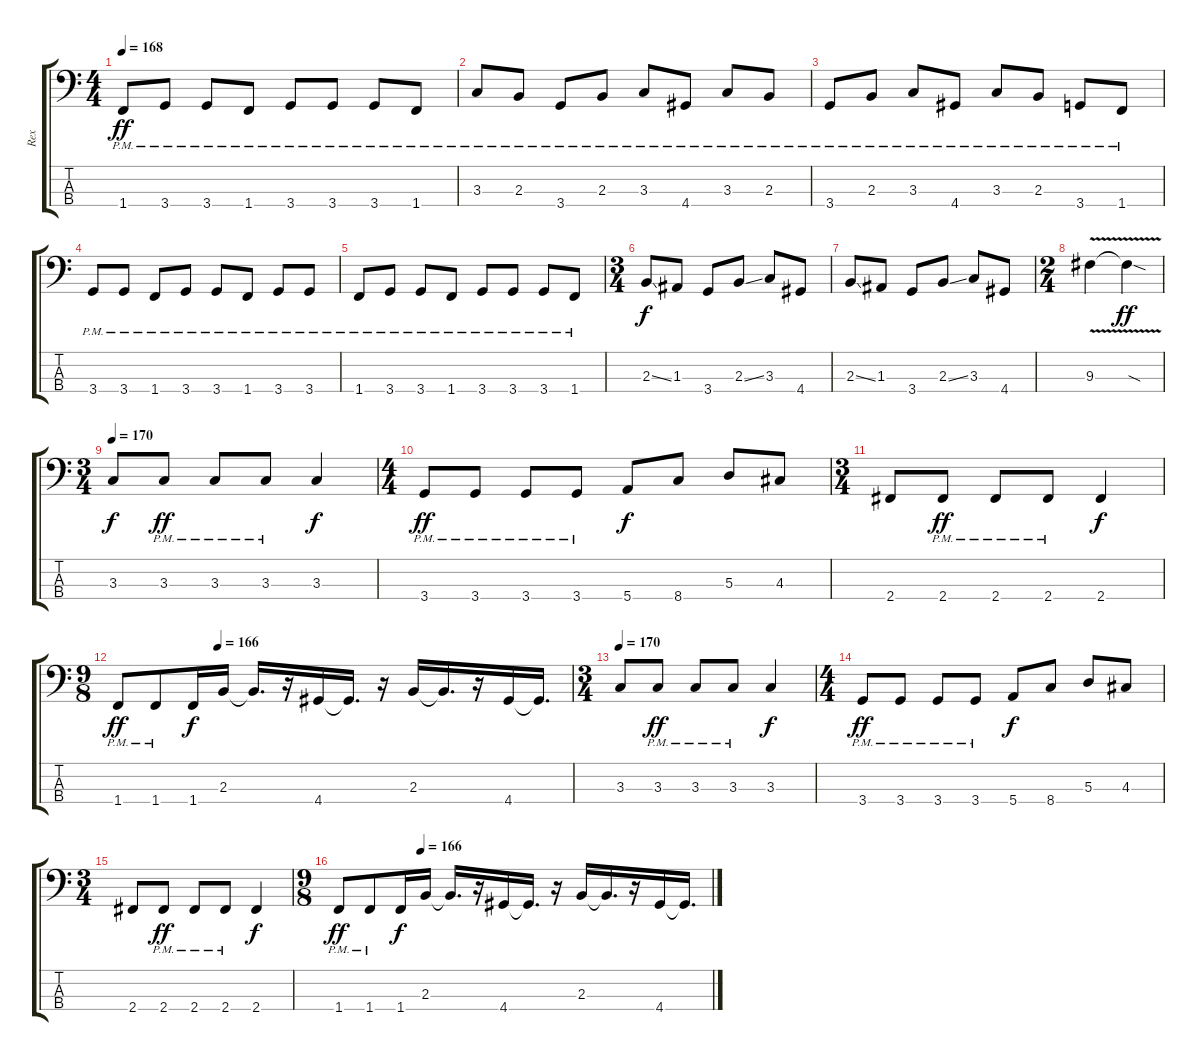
\track ("Rex" "Rex") {instrument electricbasspick}
\staff {score tabs}
\tuning (G2 D2 A1 E1) {hide}
\ts (4 4)
\tempo 168
\clef f4
\ks c
1.4{pm}.8{dy ff} 3.4{pm}.8 3.4{pm}.8 1.4{pm}.8 3.4{pm}.8 3.4{pm}.8 3.4{pm}.8 1.4{pm}.8 |
3.3{pm}.8 2.3{pm}.8 3.4{pm}.8 2.3{pm}.8 3.3{pm}.8 4.4{pm}.8 3.3{pm}.8 2.3{pm}.8 |
3.4{pm}.8 2.3{pm}.8 3.3{pm}.8 4.4{pm}.8 3.3{pm}.8 2.3{pm}.8 3.4{pm}.8 1.4{pm}.8 |
3.4{pm}.8 3.4{pm}.8 1.4{pm}.8 3.4{pm}.8 3.4{pm}.8 1.4{pm}.8 3.4{pm}.8 3.4{pm}.8 |
1.4{pm}.8 3.4{pm}.8 3.4{pm}.8 1.4{pm}.8 3.4{pm}.8 3.4{pm}.8 3.4{pm}.8 1.4{pm}.8 |
\ts (3 4)
2.3{ss}.8{dy f} 1.3.8 3.4.8 2.3{ss}.8 3.3.8 4.4.8 |
2.3{ss}.8 1.3.8 3.4.8 2.3{ss}.8 3.3.8 4.4.8 |
\ts (2 4)
9.3{v}.4 9.3{sod t}.4{dy ff} |
\ts (3 4)
\tempo 170
3.3.8{dy f} 3.3{pm}.8{dy ff} 3.3{pm}.8 3.3{pm}.8 3.3.4{dy f} |
\ts (4 4)
3.4{pm}.8{dy ff} 3.4{pm}.8 3.4{pm}.8 3.4{pm}.8 5.4.8{dy f} 8.4.8 5.3.8 4.3.8 |
\ts (3 4)
2.4.8 2.4{pm}.8{dy ff} 2.4{pm}.8 2.4{pm}.8 2.4.4{dy f} |
\ts (9 8)
\tempo (166 0.2222222222222222)
1.4{pm}.8{dy ff} 1.4{pm}.8 1.4.16{dy f} 2.3.16 2.3{t}.16{d} r.16 4.4.16 4.4{t}.16{d} r.16 2.3.16 2.3{t}.16{d} r.16 4.4.16 4.4{t}.16{d} |
\ts (3 4)
\tempo 170
3.3.8 3.3{pm}.8{dy ff} 3.3{pm}.8 3.3{pm}.8 3.3.4{dy f} |
\ts (4 4)
3.4{pm}.8{dy ff} 3.4{pm}.8 3.4{pm}.8 3.4{pm}.8 5.4.8{dy f} 8.4.8 5.3.8 4.3.8 |
\ts (3 4)
2.4.8 2.4{pm}.8{dy ff} 2.4{pm}.8 2.4{pm}.8 2.4.4{dy f} |
\ts (9 8)
\tempo (166 0.2222222222222222)
1.4{pm}.8{dy ff} 1.4{pm}.8 1.4.16{dy f} 2.3.16 2.3{t}.16{d} r.16 4.4.16 4.4{t}.16{d} r.16 2.3.16 2.3{t}.16{d} r.16 4.4.16 4.4{t}.16{d}
